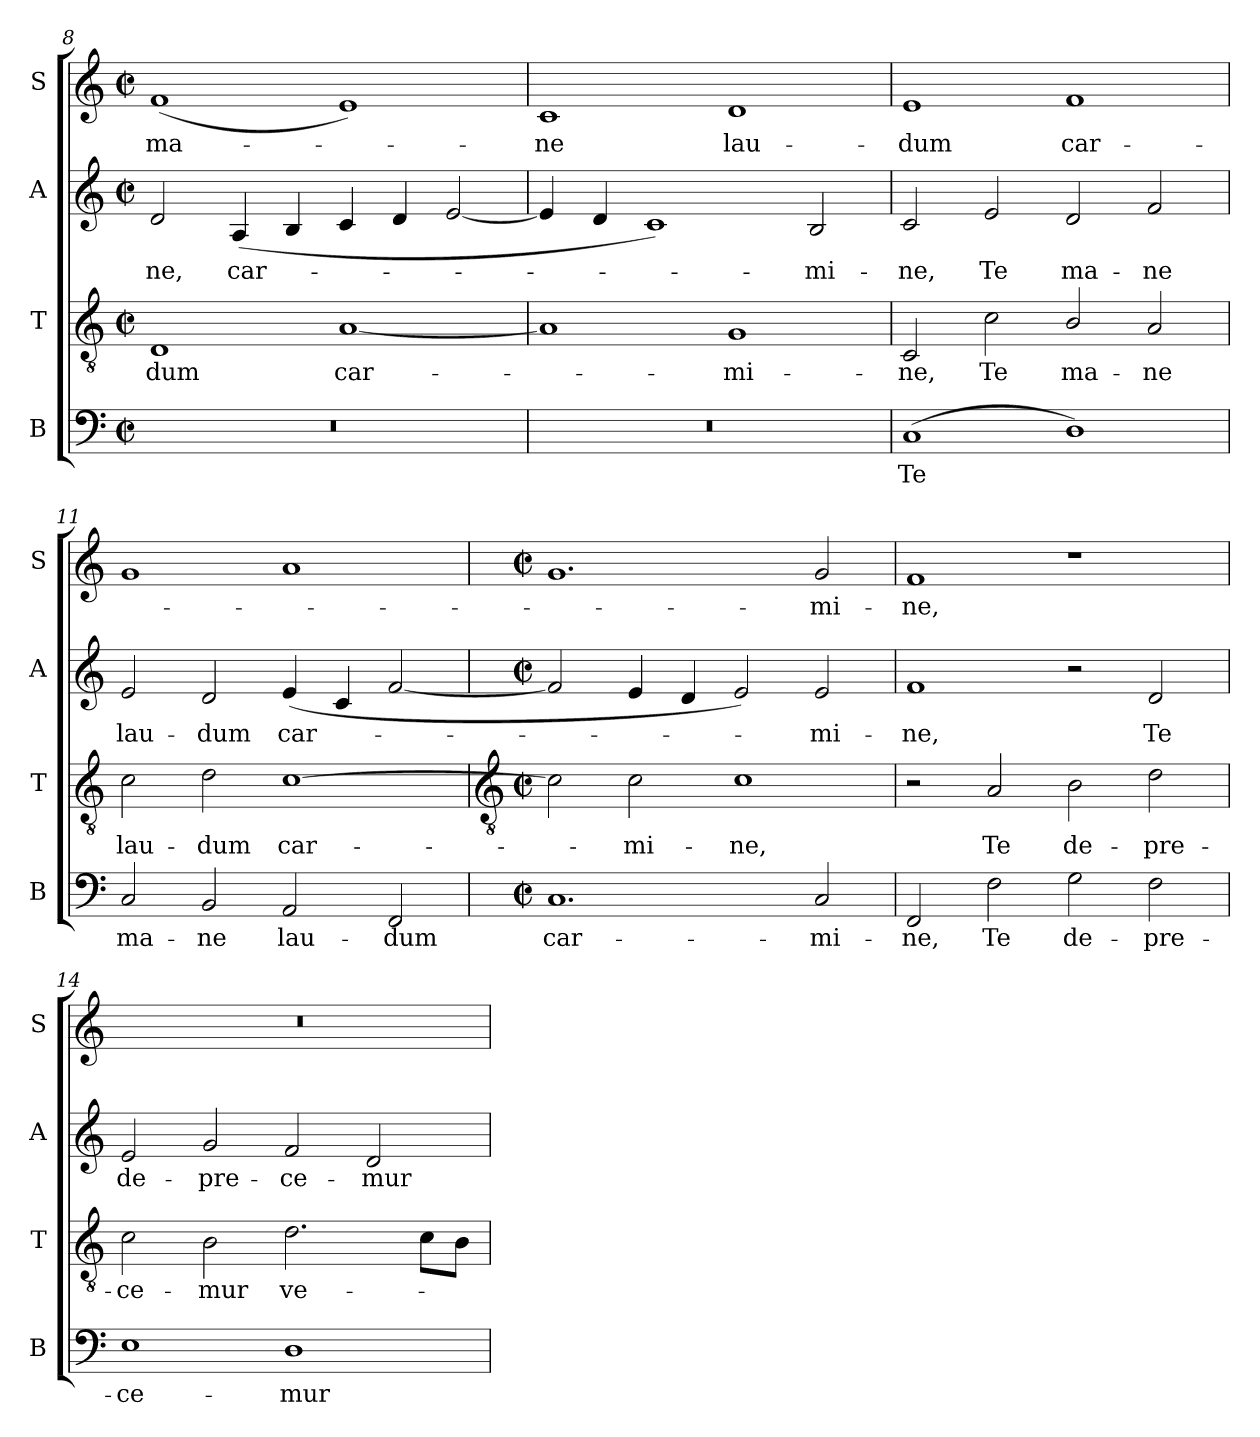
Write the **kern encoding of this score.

**kern	**text	**kern	**text	**kern	**text	**kern	**text
*part4	*part4	*part3	*part3	*part2	*part2	*part1	*part1
*staff4	*staff4	*staff3	*staff3	*staff2	*staff2	*staff1	*staff1
*I"B	*	*I"T	*	*I"A	*	*I"S	*
*I'B	*	*I'T	*	*I'A	*	*I'S	*
*clefF4	*	*clefGv2	*	*clefG2	*	*clefG2	*
*k[]	*	*k[]	*	*k[]	*	*k[]	*
*C:	*	*C:	*	*C:	*	*C:	*
*M4/2	*	*M4/2	*	*M4/2	*	*M4/2	*
*met(c|)	*	*met(c|)	*	*met(c|)	*	*met(c|)	*
=8	=8	=8	=8	=8	=8	=8	=8
!	!	!	!LO:LY:b	!	!LO:LY:b	!	!LO:LY:b
0r	.	1D	-dum	2d	-ne,	(<1f	ma-
!	!	!	!	!	!LO:LY:b	!	!
.	.	.	.	(<4A	car-	.	.
.	.	.	.	4B	.	.	.
!	!	!	!LO:LY:b	!	!	!	!
.	.	[1A	car-	4c	.	1e)	.
.	.	.	.	4d	.	.	.
.	.	.	.	[2e	.	.	.
=9	=9	=9	=9	=9	=9	=9	=9
!	!	!	!	!	!	!	!LO:LY:b
0r	.	1A]	.	4e]	.	1c	ne
.	.	.	.	4d	.	.	.
.	.	.	.	1c)	.	.	.
!	!	!	!LO:LY:b	!	!	!	!LO:LY:b
.	.	1G	mi-	.	.	1d	lau-
!	!	!	!	!	!LO:LY:b	!	!
.	.	.	.	2B	mi-	.	.
=10	=10	=10	=10	=10	=10	=10	=10
!	!LO:LY:b	!	!LO:LY:b	!	!LO:LY:b	!	!LO:LY:b
(<1C	Te	2C	-ne,	2c	-ne,	1e	-dum
!	!	!	!LO:LY:b	!	!LO:LY:b	!	!
.	.	2c	Te	2e	Te	.	.
!	!	!	!LO:LY:b	!	!LO:LY:b	!	!LO:LY:b
1D)	.	2B/	ma-	2d	ma-	1f	car-
!	!	!	!LO:LY:b	!	!LO:LY:b	!	!
.	.	2A	-ne	2f	-ne	.	.
=11	=11	=11	=11	=11	=11	=11	=11
!	!LO:LY:b	!	!LO:LY:b	!	!LO:LY:b	!	!
2C	ma-	2c	lau-	2e	lau-	1g	.
!	!LO:LY:b	!	!LO:LY:b	!	!LO:LY:b	!	!
2BB	-ne	2d	-dum	2d	-dum	.	.
!	!LO:LY:b	!	!LO:LY:b	!	!LO:LY:b	!	!
2AA	lau-	[1c	car-	(<4e	car-	1a	.
.	.	.	.	4c	.	.	.
!	!LO:LY:b	!	!	!	!	!	!
2FF	-dum	.	.	[2f	.	.	.
!!LO:LB:g=z
=12	=12	=12	=12	=12	=12	=12	=12
*	*	*clefGv2	*	*	*	*	*
*M4/2	*	*M4/2	*	*M4/2	*	*M4/2	*
*met(c|)	*	*met(c|)	*	*met(c|)	*	*met(c|)	*
!	!LO:LY:b	!	!	!	!	!	!
1.C	car-	2c]	.	2f]	.	1.g	.
!	!	!	!LO:LY:b	!	!	!	!
.	.	2c	mi-	4e	.	.	.
.	.	.	.	4d	.	.	.
!	!	!	!LO:LY:b	!	!	!	!
.	.	1c	-ne,	2e)	.	.	.
!	!LO:LY:b	!	!	!	!LO:LY:b	!	!LO:LY:b
2C	-mi-	.	.	2e	mi-	2g	mi-
=13	=13	=13	=13	=13	=13	=13	=13
!	!LO:LY:b	!	!	!	!LO:LY:b	!	!LO:LY:b
2FF	-ne,	2r	.	1f	-ne,	1f	-ne,
!	!LO:LY:b	!	!LO:LY:b	!	!	!	!
2F	Te	2A	Te	.	.	.	.
!	!LO:LY:b	!	!LO:LY:b	!	!	!	!
2G	de-	2B	de-	2r	.	1r	.
!	!LO:LY:b	!	!LO:LY:b	!	!LO:LY:b	!	!
2F	-pre-	2d	-pre-	2d	Te	.	.
=14	=14	=14	=14	=14	=14	=14	=14
!	!LO:LY:b	!	!LO:LY:b	!	!LO:LY:b	!	!
1E	-ce-	2c	-ce-	2e	de-	0r	.
!	!	!	!LO:LY:b	!	!LO:LY:b	!	!
.	.	2B	-mur	2g	-pre-	.	.
!	!LO:LY:b	!	!LO:LY:b	!	!LO:LY:b	!	!
1D	-mur	2.d	ve-	2f	-ce-	.	.
!	!	!	!	!	!LO:LY:b	!	!
.	.	.	.	2d	-mur	.	.
.	.	8cL	.	.	.	.	.
.	.	8BJ	.	.	.	.	.
=	=	=	=	=	=	=	=
*-	*-	*-	*-	*-	*-	*-	*-
